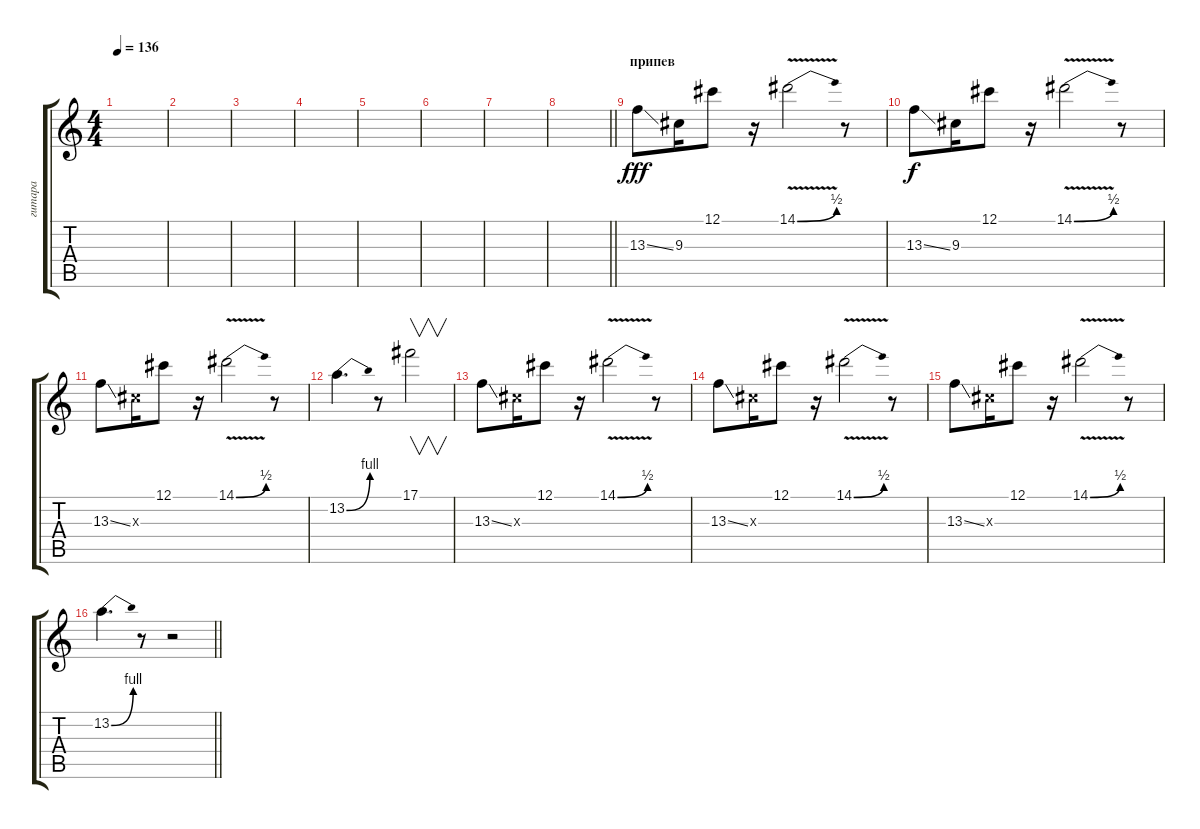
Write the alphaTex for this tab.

\track ("гитара" "гитара") {instrument distortionguitar}
\staff {score tabs}
\tuning (Db4 Ab3 E3 B2 Gb2 Db2) {hide}
\ts (4 4)
\tempo 136
\clef g2
\ks c
|
|
|
|
|
|
|
\barLineRight lightlight
|
\section ("" "припев")
13.3{ss}.8{dy fff volume 7} 9.3.16 12.1.8 r.16 14.1{be (bend 0 0 60 2) v}.2 r.8 |
13.3{ss}.8{dy f} 9.3.16 12.1.8 r.16 14.1{be (bend 0 0 60 2) v}.2 r.8 |
13.3{ss}.8 9.3{x}.16 12.1.8 r.16 14.1{be (bend 0 0 60 2) v}.2 r.8 |
13.2{be (bend 0 0 60 4)}.4{d} r.8 17.1.2{v} |
13.3{ss}.8 9.3{x}.16 12.1.8 r.16 14.1{be (bend 0 0 60 2) v}.2 r.8 |
13.3{ss}.8 9.3{x}.16 12.1.8 r.16 14.1{be (bend 0 0 60 2) v}.2 r.8 |
13.3{ss}.8 9.3{x}.16 12.1.8 r.16 14.1{be (bend 0 0 60 2) v}.2 r.8 |
\barLineRight lightlight
13.2{be (bend 0 0 60 4)}.4{d} r.8 r.2
